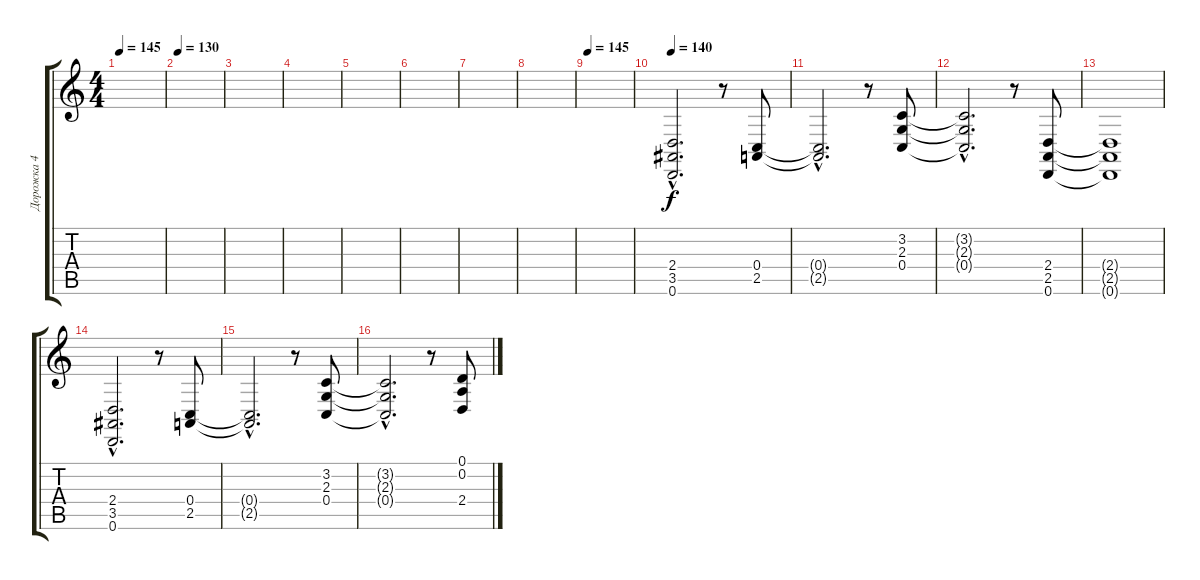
\track ("Дорожка 4" "Дорожка 4") {instrument harpsichord}
\staff {score tabs}
\tuning (D4 A3 F3 C3 G2 D2) {hide}
\ts (4 4)
\tempo 145
\tempo 130
\tempo 145
\clef g2
\ks c
|
\tempo 130
|
|
|
|
|
|
|
\tempo 145
|
\tempo 140
(2.4{hac} 3.5{hac} 0.6{hac}).2{d} r.8 (0.4 2.5).8 |
(0.4{hac t} 2.5{hac t}).2{d} r.8 (3.2 2.3 0.4).8 |
(3.2{hac t} 2.3{hac t} 0.4{hac t}).2{d} r.8 (2.4 2.5 0.6).8 |
(2.4{t} 2.5{t} 0.6{t}).1 |
(2.4{hac} 3.5{hac} 0.6{hac}).2{d} r.8 (0.4 2.5).8 |
(0.4{hac t} 2.5{hac t}).2{d} r.8 (3.2 2.3 0.4).8 |
(3.2{hac t} 2.3{hac t} 0.4{hac t}).2{d} r.8 (0.1 0.2 2.4).8
